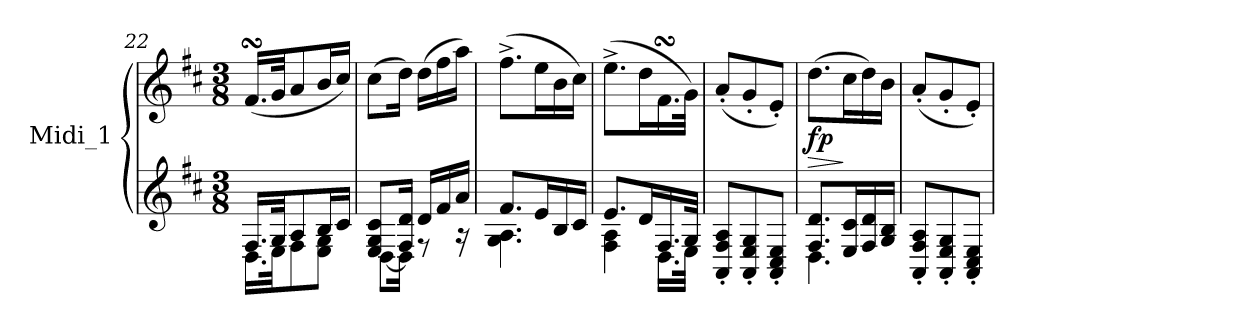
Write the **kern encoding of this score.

**kern	**kern	**dynam
*part1	*part1	*part1
*staff2	*staff1	*staff1/2
*I"Midi_1	*	*
*clefG2	*clefG2	*
*k[f#c#]	*k[f#c#]	*
*D:	*D:	*
*M3/8	*M3/8	*
=22	=22	=22
*^	*	*
16.F#/LL	16.D\LL	(>16.f#sSsS/LL	.
32G/JK	32E\JK	32g/JK	.
8A/	8F#\	8a/	.
16B/L	8E\ 8G\J	16b/L	.
16c#/JJ	.	16cc#/JJ)	.
=23	=23	=23	=23
8E/ 8G/ 8c#/L	[8D\L	(>8cc#\L	.
16F#/ 16d/Jk	16D\Jk]	16dd\Jk)	.
16d/LL	8r	(>16dd\LL	.
16f#/	.	16ff#\	.
16a/JJ	16r	16aa\JJ)	.
=24	=24	=24	=24
*	*	*MM75	*
8.f#/L	4.G\ 4.A\	(>8.ff#^\L	.
16e/L	.	16ee\L	.
16B/	.	16b\	.
16c#/JJ	.	16cc#\JJ)	.
=25	=25	=25	=25
8.e/L	4F#\ 4A\	(>8.ee^\L	.
16d/L	.	16dd\L	.
16.F#/	16.D\LL	16.f#sSsS\	.
32G/JJk	32E\JJk	32g\JJk)	.
*v	*v	*	*
!!LO:LB:g=z
=26	=26	=26
8AA/' 8F#/' 8A/'L	(>8a'/L	.
8AA/' 8E/' 8G/'	8g'/	.
8AA/' 8C#/' 8E/'J	8e'/J)	.
=27	=27	=27
*^	*	*
!	!	!	!LO:HP:b
!	!	!	!LO:DY:n=1:b
8.F#/ 8.d/L	4.D\	(>8.dd\L	> fp
16E/ 16c#/L	.	16cc#\L	]
16F#/ 16d/	.	16dd\)	.
16G/ 16B/JJ	.	16b\JJ	.
*v	*v	*	*
=28	=28	=28
8AA/' 8F#/' 8A/'L	(>8a'/L	.
8AA/' 8E/' 8G/'	8g'/	.
8AA/' 8C#/' 8E/'J	8e'/J)	.
=	=	=
*-	*-	*-
